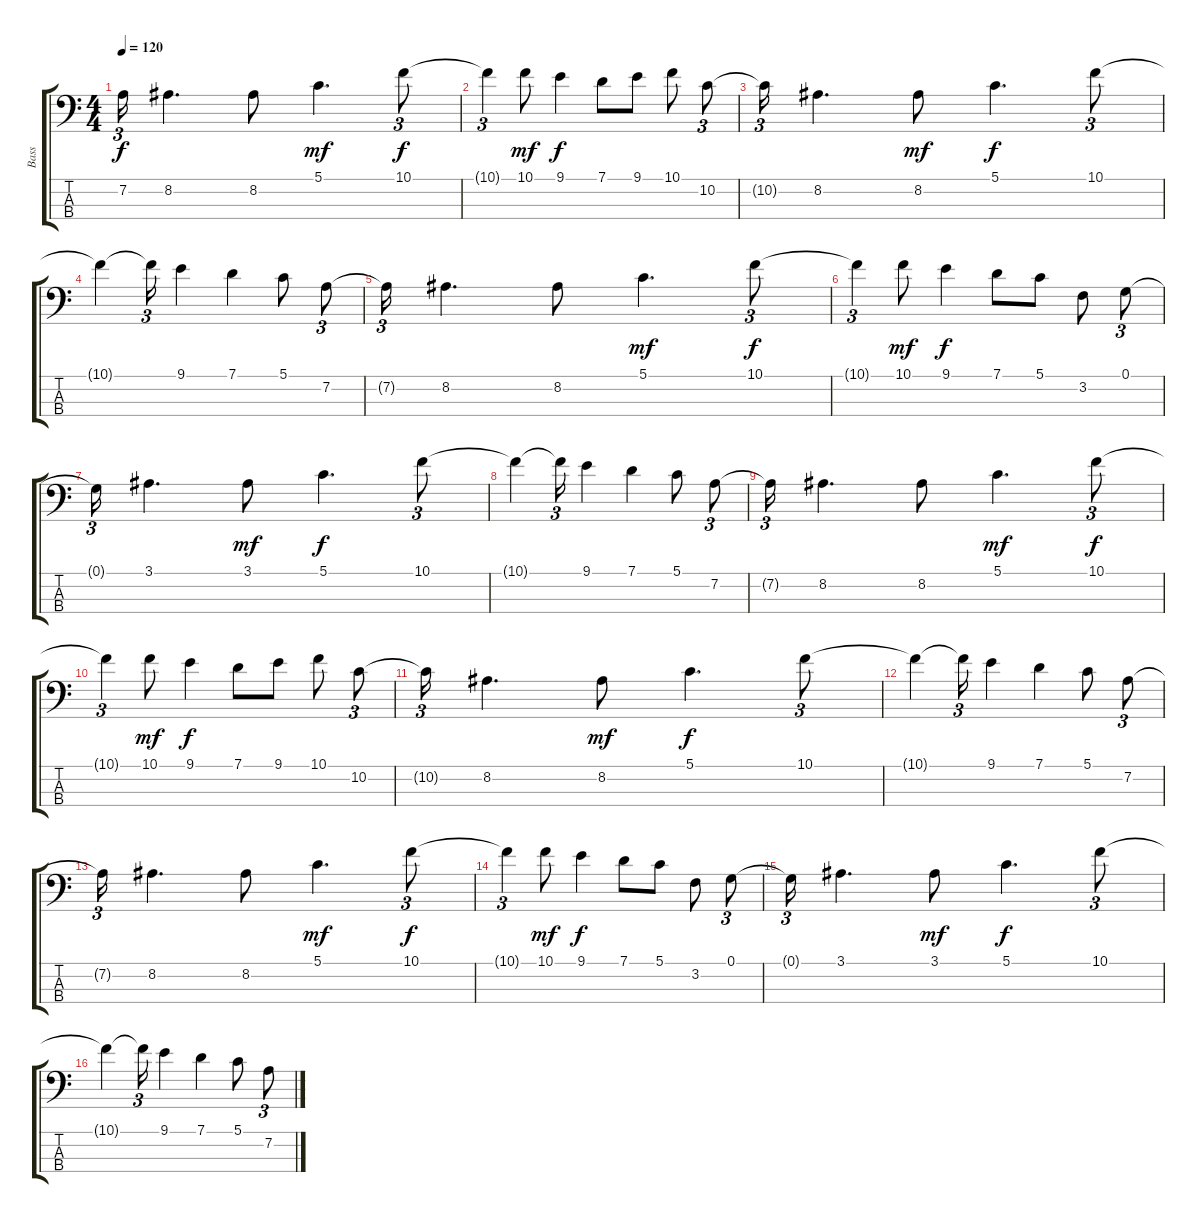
\track ("Bass" "Bass") {instrument acousticbass}
\staff {score tabs}
\tuning (G2 D2 A1 E1) {hide}
\ts (4 4)
\tempo 120
\clef f4
\ks c
7.2{t}.16{tu (3 2) dy f} 8.2.4{d} 8.2.8 5.1.4{d dy mf} 10.1.8{tu (3 2) dy f} |
10.1{t}.4{tu (3 2)} 10.1.8{dy mf} 9.1.4{dy f} 7.1.8 9.1.8 10.1.8 10.2.8{tu (3 2)} |
10.2{t}.16{tu (3 2)} 8.2.4{d} 8.2.8{dy mf} 5.1.4{d dy f} 10.1.8{tu (3 2)} |
10.1{t}.4 10.1{t}.16{tu (3 2)} 9.1.4 7.1.4 5.1.8 7.2.8{tu (3 2)} |
7.2{t}.16{tu (3 2)} 8.2.4{d} 8.2.8 5.1.4{d dy mf} 10.1.8{tu (3 2) dy f} |
10.1{t}.4{tu (3 2)} 10.1.8{dy mf} 9.1.4{dy f} 7.1.8 5.1.8 3.2.8 0.1.8{tu (3 2)} |
0.1{t}.16{tu (3 2)} 3.1.4{d} 3.1.8{dy mf} 5.1.4{d dy f} 10.1.8{tu (3 2)} |
10.1{t}.4 10.1{t}.16{tu (3 2)} 9.1.4 7.1.4 5.1.8 7.2.8{tu (3 2)} |
7.2{t}.16{tu (3 2)} 8.2.4{d} 8.2.8 5.1.4{d dy mf} 10.1.8{tu (3 2) dy f} |
10.1{t}.4{tu (3 2)} 10.1.8{dy mf} 9.1.4{dy f} 7.1.8 9.1.8 10.1.8 10.2.8{tu (3 2)} |
10.2{t}.16{tu (3 2)} 8.2.4{d} 8.2.8{dy mf} 5.1.4{d dy f} 10.1.8{tu (3 2)} |
10.1{t}.4 10.1{t}.16{tu (3 2)} 9.1.4 7.1.4 5.1.8 7.2.8{tu (3 2)} |
7.2{t}.16{tu (3 2)} 8.2.4{d} 8.2.8 5.1.4{d dy mf} 10.1.8{tu (3 2) dy f} |
10.1{t}.4{tu (3 2)} 10.1.8{dy mf} 9.1.4{dy f} 7.1.8 5.1.8 3.2.8 0.1.8{tu (3 2)} |
0.1{t}.16{tu (3 2)} 3.1.4{d} 3.1.8{dy mf} 5.1.4{d dy f} 10.1.8{tu (3 2)} |
10.1{t}.4 10.1{t}.16{tu (3 2)} 9.1.4 7.1.4 5.1.8 7.2.8{tu (3 2)}
